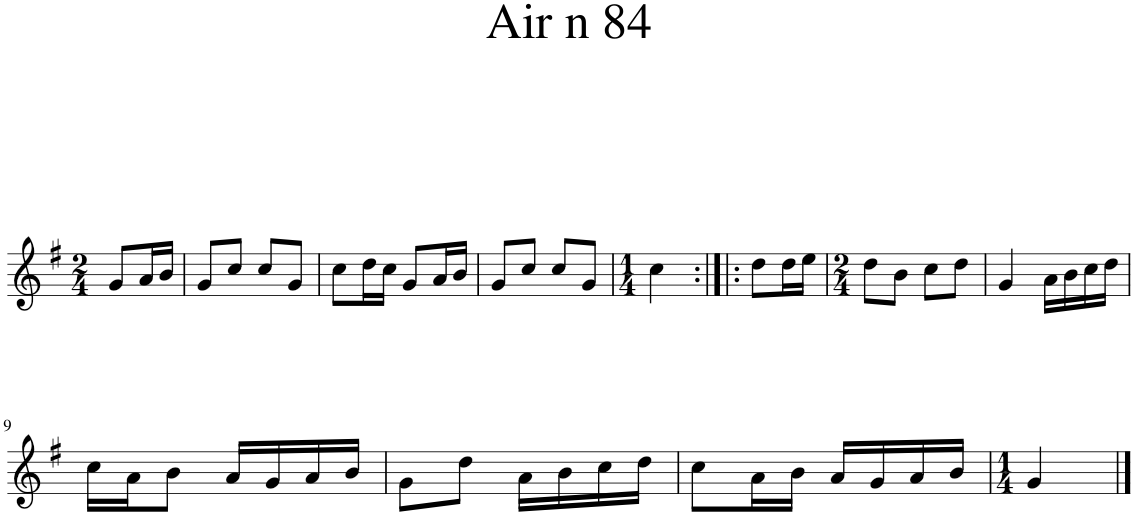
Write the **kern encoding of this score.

**kern
*part1
*staff1
*I"Piano
*I'Pno.
*clefG2
*k[f#]
*M2/4
=1
8g/L
16a/L
16b/JJ
=2
8g/L
8cc/J
8cc/L
8g/J
=3
8cc\L
16dd\L
16cc\JJ
8g/L
16a/L
16b/JJ
=4
8g/L
8cc/J
8cc/L
8g/J
=5
*M1/4
4cc\
=6:|!|:
8dd\L
16dd\L
16ee\JJ
=7
*M2/4
8dd\L
8b\J
8cc\L
8dd\J
=8
4g/
16a\LL
16b\
16cc\
16dd\JJ
!!LO:LB:g=z
=9
16cc\LL
16a\J
8b\J
16a/LL
16g/
16a/
16b/JJ
=10
8g\L
8dd\J
16a\LL
16b\
16cc\
16dd\JJ
=11
8cc\L
16a\L
16b\JJ
16a/LL
16g/
16a/
16b/JJ
=12
*M1/4
4g/
==
*-
